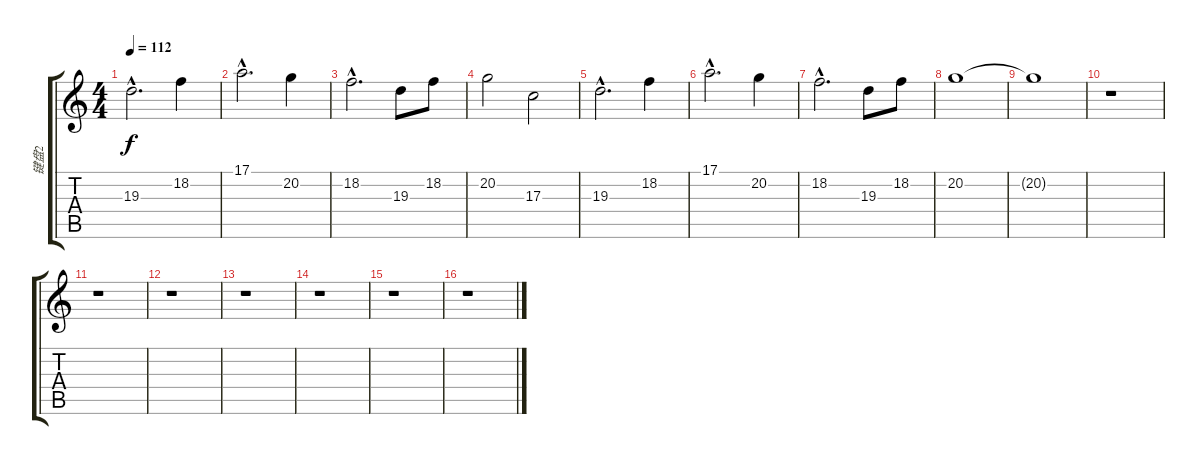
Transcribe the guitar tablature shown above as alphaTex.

\track ("键盘2" "键盘2") {instrument stringensemble1}
\staff {score tabs}
\tuning (E4 B3 G3 D3 A2 E2) {hide}
\ts (4 4)
\tempo 112
\clef g2
\ks c
19.3{hac}.2{d dy f} 18.2.4 |
17.1{hac}.2{d} 20.2.4 |
18.2{hac}.2{d} 19.3.8 18.2.8 |
20.2.2 17.3.2 |
19.3{hac}.2{d} 18.2.4 |
17.1{hac}.2{d} 20.2.4 |
18.2{hac}.2{d} 19.3.8 18.2.8 |
20.2.1 |
20.2{t}.1 |
r.1 |
r.1 |
r.1 |
r.1 |
r.1 |
r.1 |
r.1
